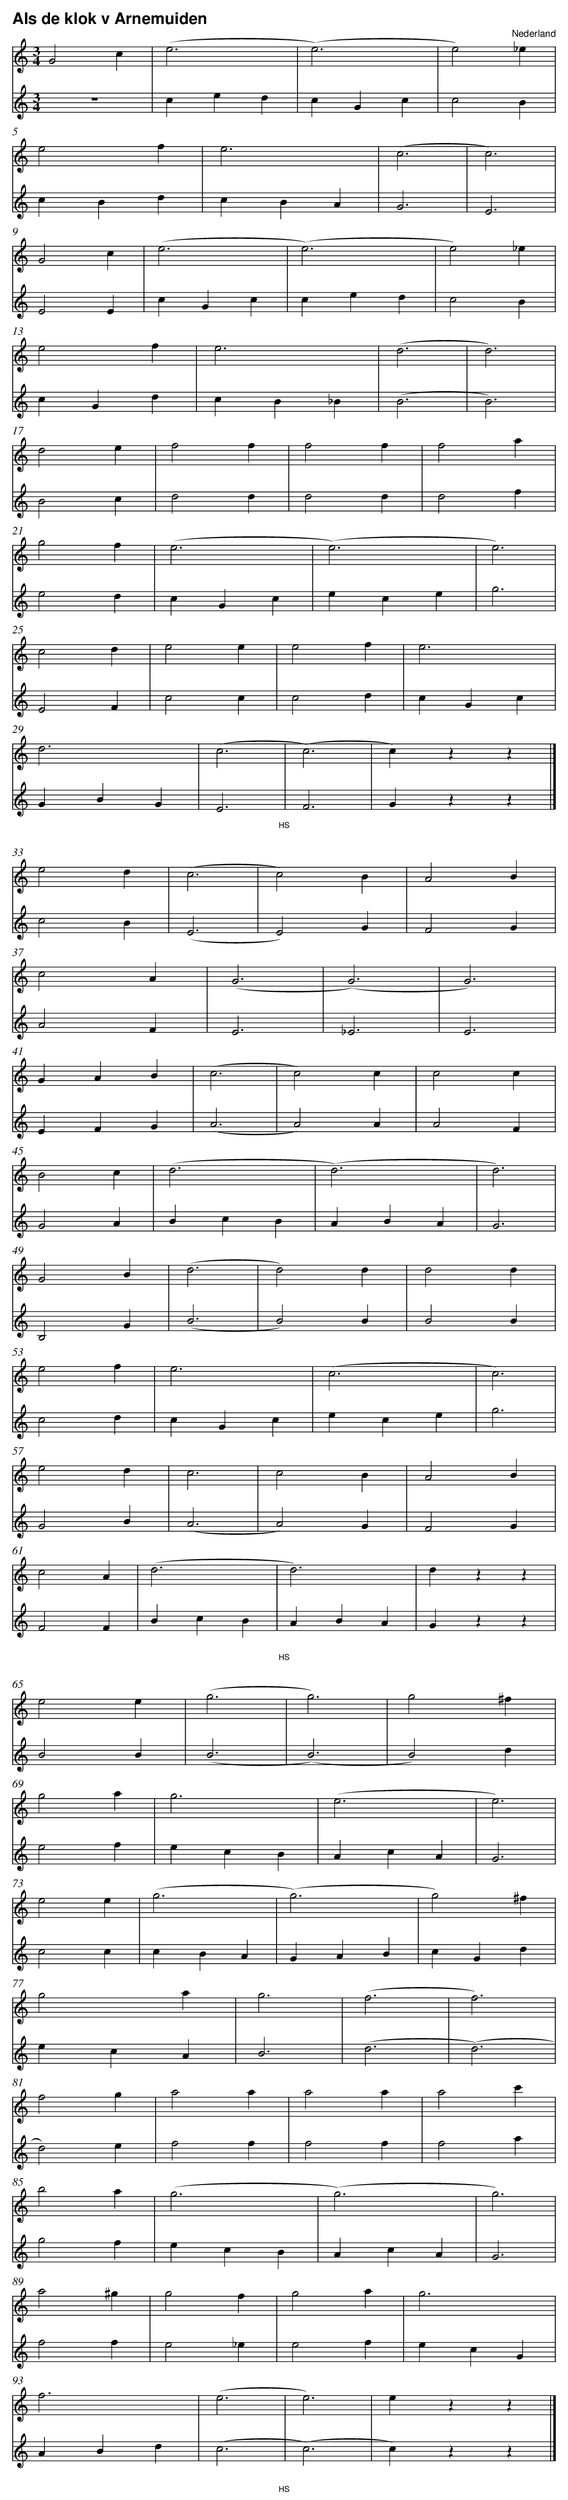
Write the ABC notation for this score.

X:1
T:Als de klok v Arnemuiden
O:Nederland
M:3/4
L:1/8
Q:1/4=180
K:C
V:1
G4 c2 |(e6 |(e6) |e4) _e2 |
e4 f2 |e6 |(c6 |c6) |
G4 c2 |(e6 |(e6) |e4) _e2 |
e4 f2 |e6 |(d6 |d6) |
d4 e2 |f4 f2 |f4 f2 |f4 a2 |
g4 f2 |(e6 |(e6) |e6) |
c4 d2 |e4 e2 |e4 f2 |e6 |
d6 |(c6 |(c6) |c2) z2 z2 |]
e4 d2 |(c6 |c4) B2 |A4 B2 |
c4 A2 |(G6 |(G6) |G6) |
G2 A2 B2 |(c6 |c4) c2 |c4 c2 |
B4 c2 |(d6 |(d6) |d6) |
G4 B2 |(d6 |d4) d2 |d4 d2 |
e4 f2 |e6 |(c6 |c6) |
e4 d2 |c6 |c4 B2 |A4 B2 |
c4 A2 |(d6 |d6) |d2 z2 z2 |
e4 e2 |(g6 |g6) |g4 ^f2 |
g4 a2 |g6 |(e6 |e6) |
e4 e2 |(g6 |(g6) |g4) ^f2 |
g4 a2 |g6 |(f6 |f6) |
f4 g2 |a4 a2 |a4 a2 |a4 c'2 |
b4 a2 |(g6 |(g6) |g6) |
a4 ^g2 |g4 f2 |g4 a2 |g6 |
f6 |(e6 |e6) |e2 z2 z2 |]
V:2
z6 |c2 e2 d2 |c2 G2 c2 |c4 B2 |
c2 B2 d2 |c2 B2 A2 |G6 |E6 |
E4 E2 |c2 G2 c2 |c2 e2 d2 |c4 B2 |
c2 G2 d2 |c2 B2 _B2 |(B6 |B6) |
B4 c2 |d4 d2 |d4 d2 |d4 f2 |
e4 d2 |c2 G2 c2 |e2 c2 e2 |g6 |
E4 F2 |c4 c2 |c4 d2 |c2 G2 c2 |
G2 B2 G2 |E6 |F6 |G2 z2 z2 |]
c4 B2 |(E6 |E4) G2 |F4 G2 |
A4 F2 |E6 |_E6 |E6 |
E2 F2 G2 |(A6 |A4) A2 |A4 F2 |
G4 A2 |B2 c2 B2 |A2 B2 A2 |G6 |
B,4 G2 |(B6 |B4) B2 |B4 B2 |
c4 d2 |c2 G2 c2 |e2 c2 e2 |g6 |
G4 B2 |(A6 |A4) G2 |F4 G2 |
F4 F2 |B2 c2 B2 |A2 B2 A2 |G2 z2 z2 |
B4 B2 |(B6 |(B6) |B4) d2 |
e4 f2 |e2 c2 B2 |A2 c2 A2 |G6 |
c4 c2 |c2 B2 A2 |G2 A2 B2 |c2 G2 d2 |
e2 c2 A2 |B6 |(d6 |(d6) |
d4) e2 |f4 f2 |f4 f2 |f4 a2 |
g4 f2 |e2 c2 B2 |A2 c2 A2 |G6 |
f4 f2 |e4 _e2 |e4 f2 |e2 c2 G2 |
A2 B2 d2 |(c6 |(c6) |c2) z2 z2 |]
